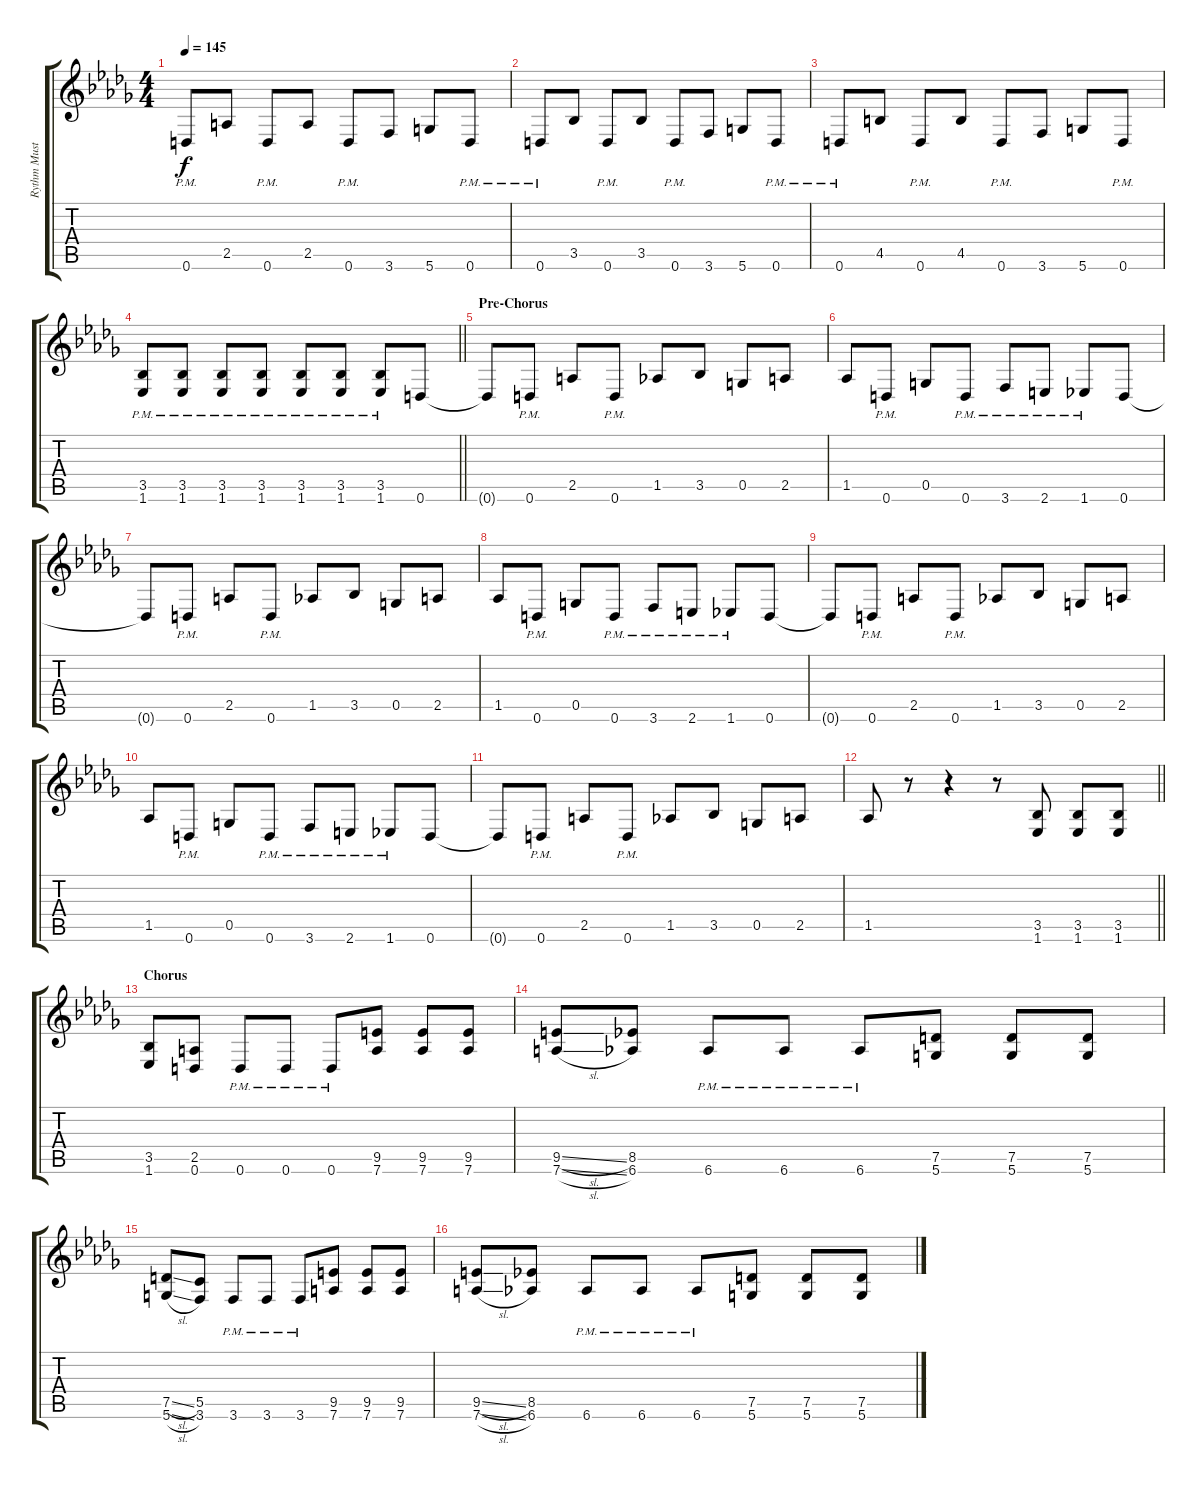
\track ("Rythm Mustaine" "Rythm Must") {instrument distortionguitar}
\staff {score tabs}
\tuning (D4 A3 F3 C3 G2 D2) {hide}
\ts (4 4)
\tempo 145
\clef g2
\ks db
0.6{pm}.8{dy f} 2.5.8 0.6{pm}.8 2.5.8 0.6{pm}.8 3.6.8 5.6.8 0.6{pm}.8 |
0.6{pm}.8 3.5.8 0.6{pm}.8 3.5.8 0.6{pm}.8 3.6.8 5.6.8 0.6{pm}.8 |
0.6{pm}.8 4.5.8 0.6{pm}.8 4.5.8 0.6{pm}.8 3.6.8 5.6.8 0.6{pm}.8 |
\barLineRight lightlight
(3.5{pm} 1.6{pm}).8 (3.5{pm} 1.6{pm}).8 (3.5{pm} 1.6{pm}).8 (3.5{pm} 1.6{pm}).8 (3.5{pm} 1.6{pm}).8 (3.5{pm} 1.6{pm}).8 (3.5{pm} 1.6{pm}).8 0.6.8 |
\section ("" "Pre-Chorus")
0.6{t}.8 0.6{pm}.8 2.5.8 0.6{pm}.8 1.5.8 3.5.8 0.5.8 2.5.8 |
1.5.8 0.6{pm}.8 0.5.8 0.6{pm}.8 3.6{pm}.8 2.6{pm}.8 1.6{pm}.8 0.6.8 |
0.6{t}.8 0.6{pm}.8 2.5.8 0.6{pm}.8 1.5.8 3.5.8 0.5.8 2.5.8 |
1.5.8 0.6{pm}.8 0.5.8 0.6{pm}.8 3.6{pm}.8 2.6{pm}.8 1.6{pm}.8 0.6.8 |
0.6{t}.8 0.6{pm}.8 2.5.8 0.6{pm}.8 1.5.8 3.5.8 0.5.8 2.5.8 |
1.5.8 0.6{pm}.8 0.5.8 0.6{pm}.8 3.6{pm}.8 2.6{pm}.8 1.6{pm}.8 0.6.8 |
0.6{t}.8 0.6{pm}.8 2.5.8 0.6{pm}.8 1.5.8 3.5.8 0.5.8 2.5.8 |
\barLineRight lightlight
1.5.8 r.8 r.4 r.8 (3.5 1.6).8 (3.5 1.6).8 (3.5 1.6).8 |
\section ("" "Chorus")
(3.5 1.6).8 (2.5 0.6).8 0.6{pm}.8 0.6{pm}.8 0.6{pm}.8 (9.5 7.6).8 (9.5 7.6).8 (9.5 7.6).8 |
(9.5{sl} 7.6{sl}).8 (8.5 6.6).8 6.6{pm}.8 6.6{pm}.8 6.6{pm}.8 (7.5 5.6).8 (7.5 5.6).8 (7.5 5.6).8 |
(7.5{sl} 5.6{sl}).8 (5.5 3.6).8 3.6{pm}.8 3.6{pm}.8 3.6{pm}.8 (9.5 7.6).8 (9.5 7.6).8 (9.5 7.6).8 |
(9.5{sl} 7.6{sl}).8 (8.5 6.6).8 6.6{pm}.8 6.6{pm}.8 6.6{pm}.8 (7.5 5.6).8 (7.5 5.6).8 (7.5 5.6).8
